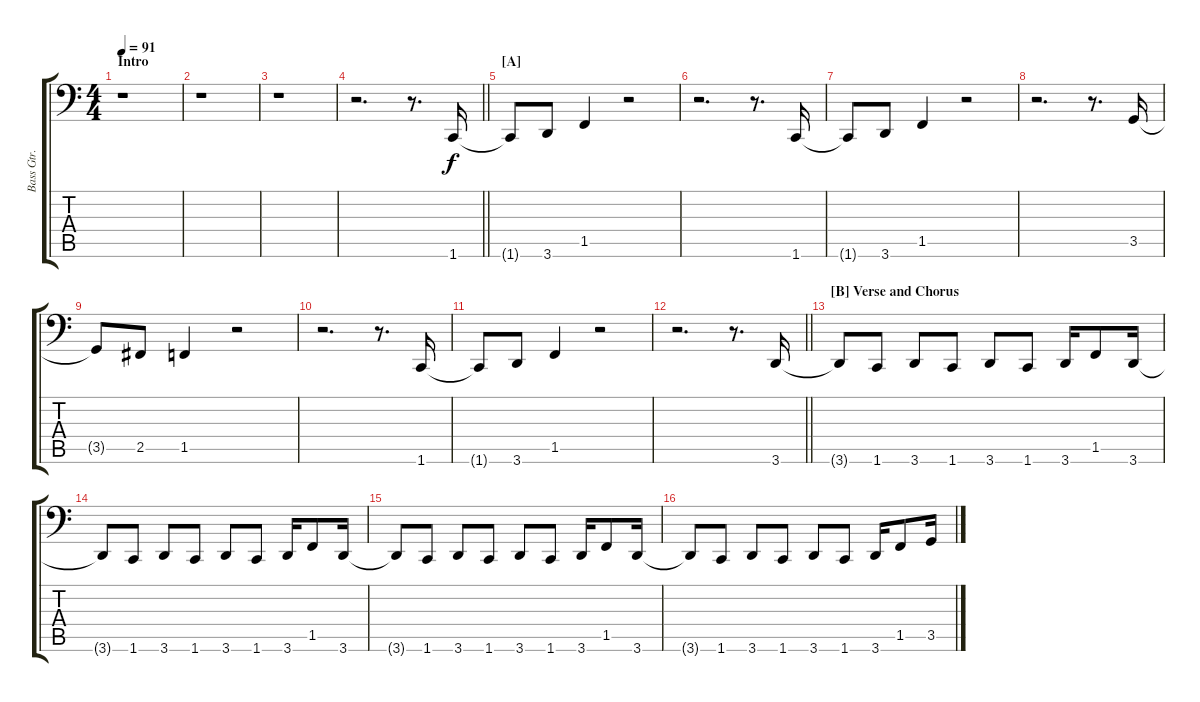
\track ("Bass Gtr." "Bass Gtr.") {instrument electricbassfinger}
\staff {score tabs}
\tuning (C3 G2 D2 A1 E1 B0) {hide}
\ts (4 4)
\section ("" "Intro")
\tempo 91
\clef f4
\ks c
r.1{dy f instrument electricbassfinger} |
r.1 |
r.1 |
\barLineRight lightlight
r.2{d} r.8{d} 1.6.16 |
\section ("" "[A]")
1.6{t}.8 3.6.8 1.5.4 r.2 |
r.2{d} r.8{d} 1.6.16 |
1.6{t}.8 3.6.8 1.5.4 r.2 |
r.2{d} r.8{d} 3.5.16 |
3.5{t}.8 2.5.8 1.5.4 r.2 |
r.2{d} r.8{d} 1.6.16 |
1.6{t}.8 3.6.8 1.5.4 r.2 |
\barLineRight lightlight
r.2{d} r.8{d} 3.6.16 |
\section ("" "[B] Verse and Chorus")
3.6{t}.8 1.6.8 3.6.8 1.6.8 3.6.8 1.6.8 3.6.16 1.5.8 3.6.16 |
3.6{t}.8 1.6.8 3.6.8 1.6.8 3.6.8 1.6.8 3.6.16 1.5.8 3.6.16 |
3.6{t}.8 1.6.8 3.6.8 1.6.8 3.6.8 1.6.8 3.6.16 1.5.8 3.6.16 |
3.6{t}.8 1.6.8 3.6.8 1.6.8 3.6.8 1.6.8 3.6.16 1.5.8 3.5.16
